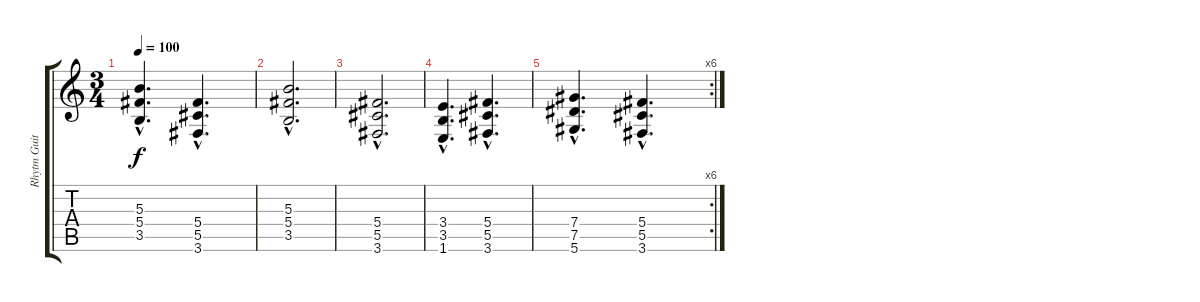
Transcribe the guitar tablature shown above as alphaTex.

\track ("Rhytm Guitar" "Rhytm Guit") {instrument distortionguitar}
\staff {score tabs}
\tuning (Eb4 Bb3 Gb3 Db3 Ab2 Eb2) {hide}
\ts (3 4)
\tempo 100
\clef g2
\ks c
(5.3{hac} 5.4{hac} 3.5{hac}).4{d dy f} (5.4{hac} 5.5{hac} 3.6{hac}).4{d} |
(5.3{hac} 5.4{hac} 3.5{hac}).2{d} |
(5.4{hac} 5.5{hac} 3.6{hac}).2{d} |
(3.4{hac} 3.5{hac} 1.6{hac}).4{d} (5.4{hac} 5.5{hac} 3.6{hac}).4{d} |
\rc 6
(7.4{hac} 7.5{hac} 5.6{hac}).4{d} (5.4{hac} 5.5{hac} 3.6{hac}).4{d}
